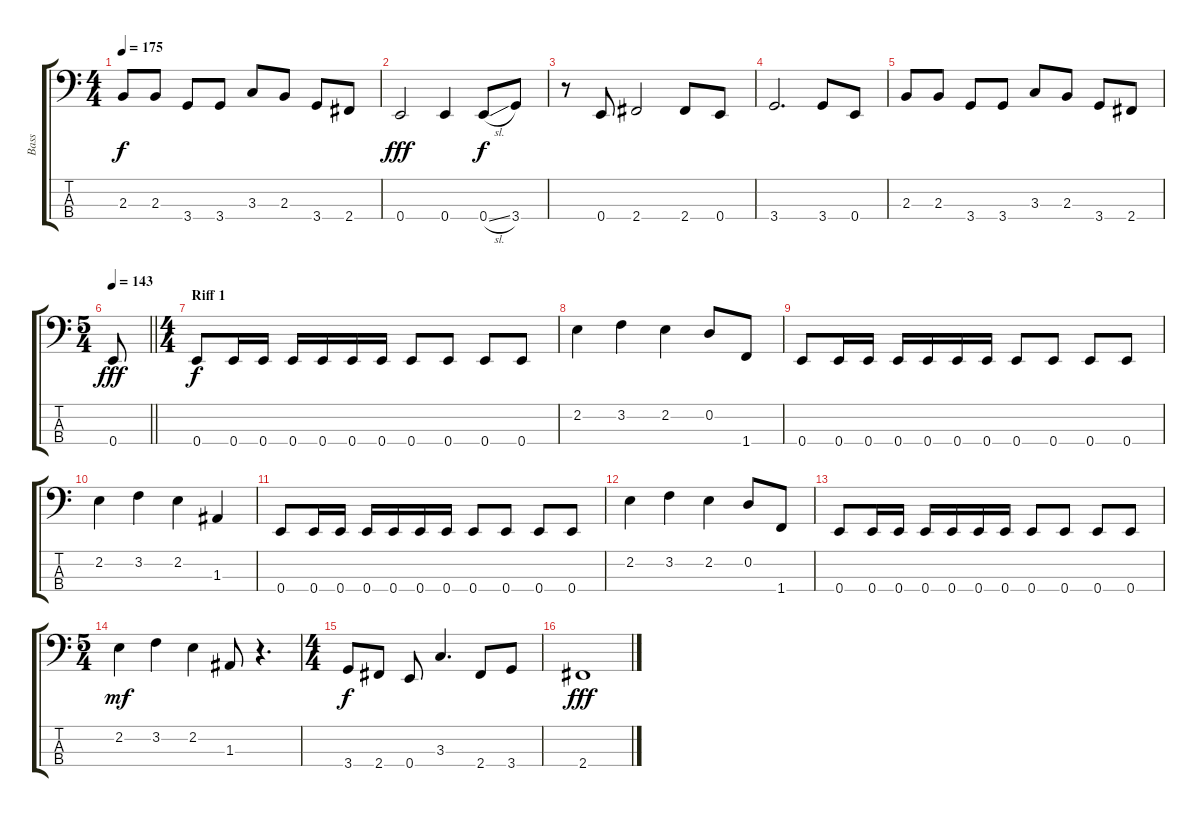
\track ("Bass" "Bass") {instrument electricbasspick}
\staff {score tabs}
\tuning (G2 D2 A1 E1) {hide}
\ts (4 4)
\tempo 175
\clef f4
\ks c
2.3.8{dy f} 2.3.8 3.4.8 3.4.8 3.3.8 2.3.8 3.4.8 2.4.8 |
0.4.2{dy fff} 0.4.4 0.4{sl}.8{dy f} 3.4.8 |
r.8 0.4.8 2.4.2 2.4.8 0.4.8 |
3.4.2{d} 3.4.8 0.4.8 |
2.3.8 2.3.8 3.4.8 3.4.8 3.3.8 2.3.8 3.4.8 2.4.8 |
\ts (5 4)
\tempo 143
\barLineRight lightlight
0.4.8{dy fff} |
\ts (4 4)
\section ("" "Riff 1")
0.4.8{dy f} 0.4.16 0.4.16 0.4.16 0.4.16 0.4.16 0.4.16 0.4.8 0.4.8 0.4.8 0.4.8 |
2.2.4 3.2.4 2.2.4 0.2.8 1.4.8 |
0.4.8 0.4.16 0.4.16 0.4.16 0.4.16 0.4.16 0.4.16 0.4.8 0.4.8 0.4.8 0.4.8 |
2.2.4 3.2.4 2.2.4 1.3.4 |
0.4.8 0.4.16 0.4.16 0.4.16 0.4.16 0.4.16 0.4.16 0.4.8 0.4.8 0.4.8 0.4.8 |
2.2.4 3.2.4 2.2.4 0.2.8 1.4.8 |
0.4.8 0.4.16 0.4.16 0.4.16 0.4.16 0.4.16 0.4.16 0.4.8 0.4.8 0.4.8 0.4.8 |
\ts (5 4)
2.2.4{dy mf} 3.2.4 2.2.4 1.3.8 r.4{d} |
\ts (4 4)
3.4.8{dy f} 2.4.8 0.4.8 3.3.4{d} 2.4.8 3.4.8 |
2.4.1{dy fff}
